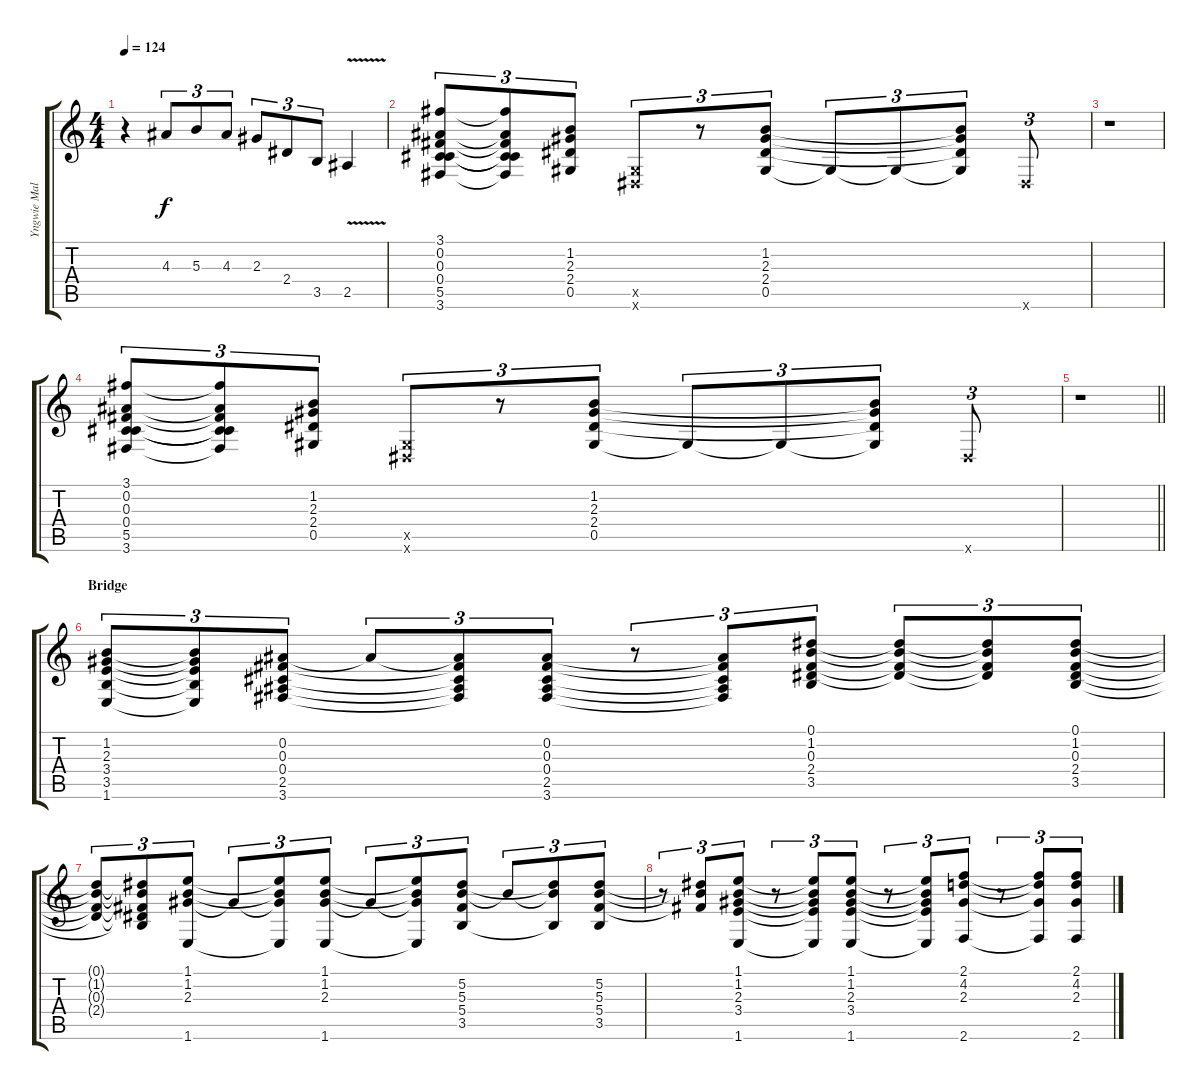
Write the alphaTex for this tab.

\track ("Yngwie Malmsteen" "Yngwie Mal") {instrument overdrivenguitar}
\staff {score tabs}
\tuning (Eb4 Bb3 Gb3 Db3 Ab2 Eb2) {hide}
\ts (4 4)
\tempo 124
\clef g2
\ks c
r.4{dy f} 4.3.8{tu (3 2)} 5.3.8{tu (3 2)} 4.3.8{tu (3 2)} 2.3.8{tu (3 2)} 2.4.8{tu (3 2)} 3.5.8{tu (3 2)} 2.5{v}.4 |
(3.1 0.2 0.3 0.4 5.5 3.6).8{tu (3 2)} (3.1{t} 0.2{t} 0.3{t} 0.4{t} 5.5{t} 3.6{t}).8{tu (3 2)} (1.2 2.3 2.4 0.5).8{tu (3 2)} (0.5{x} 0.6{x}).8{tu (3 2)} r.8{tu (3 2)} (1.2 2.3 2.4 0.5).8{tu (3 2)} 0.5{t}.8{tu (3 2)} 0.5{t}.8{tu (3 2)} (1.2{t} 2.3{t} 2.4{t} 0.5{t}).8{tu (3 2)} 0.6{x}.8{tu (3 2)} |
r.1 |
(3.1 0.2 0.3 0.4 5.5 3.6).8{tu (3 2)} (3.1{t} 0.2{t} 0.3{t} 0.4{t} 5.5{t} 3.6{t}).8{tu (3 2)} (1.2 2.3 2.4 0.5).8{tu (3 2)} (0.5{x} 0.6{x}).8{tu (3 2)} r.8{tu (3 2)} (1.2 2.3 2.4 0.5).8{tu (3 2)} 0.5{t}.8{tu (3 2)} 0.5{t}.8{tu (3 2)} (1.2{t} 2.3{t} 2.4{t} 0.5{t}).8{tu (3 2)} 0.6{x}.8{tu (3 2)} |
\barLineRight lightlight
r.1 |
\section ("" "Bridge")
(1.2 2.3 3.4 3.5 1.6).8{tu (3 2)} (1.2{t} 2.3{t} 3.4{t} 3.5{t} 1.6{t}).8{tu (3 2)} (0.2 0.3 0.4 2.5 3.6).8{tu (3 2)} 0.2{t}.8{tu (3 2)} (0.2{t} 0.3{t} 0.4{t} 2.5{t} 3.6{t}).8{tu (3 2)} (0.2 0.3 0.4 2.5 3.6).8{tu (3 2)} r.8{tu (3 2)} (0.2{t} 0.3{t} 0.4{t} 2.5{t} 3.6{t}).8{tu (3 2)} (0.1 1.2 0.3 2.4 3.5).8{tu (3 2)} (0.1{t} 1.2{t} 0.3{t} 2.4{t}).8{tu (3 2)} (0.1{t} 1.2{t} 0.3{t} 2.4{t}).8{tu (3 2)} (0.1 1.2 0.3 2.4 3.5).8{tu (3 2)} |
(0.1{t} 1.2{t} 0.3{t} 2.4{t}).8{tu (3 2)} (0.1{t} 1.2{t} 0.3{t} 2.4{t} 3.5{t}).8{tu (3 2)} (1.1 1.2 2.3 1.6).8{tu (3 2)} 2.3{t}.8{tu (3 2)} (1.1{t} 1.2{t} 2.3{t} 1.6{t}).8{tu (3 2)} (1.1 1.2 2.3 1.6).8{tu (3 2)} 2.3{t}.8{tu (3 2)} (1.1{t} 1.2{t} 2.3{t} 1.6{t}).8{tu (3 2)} (5.2 5.3 5.4 3.5).8{tu (3 2)} 5.3{t}.8{tu (3 2)} (5.2{t} 5.3{t} 3.5{t}).8{tu (3 2)} (5.2 5.3 5.4 3.5).8{tu (3 2)} |
r.8{tu (3 2)} (5.2{t} 5.3{t} 5.4{t}).8{tu (3 2)} (1.1 1.2 2.3 3.4 1.6).8{tu (3 2)} r.8{tu (3 2)} (1.1{t} 1.2{t} 2.3{t} 3.4{t} 1.6{t}).8{tu (3 2)} (1.1 1.2 2.3 3.4 1.6).8{tu (3 2)} r.8{tu (3 2)} (1.1{t} 1.2{t} 2.3{t} 3.4{t} 1.6{t}).8{tu (3 2)} (2.1 4.2 2.3 2.6).8{tu (3 2)} r.8{tu (3 2)} (2.1{t} 4.2{t} 2.3{t} 2.6{t}).8{tu (3 2)} (2.1 4.2 2.3 2.6).8{tu (3 2)}
